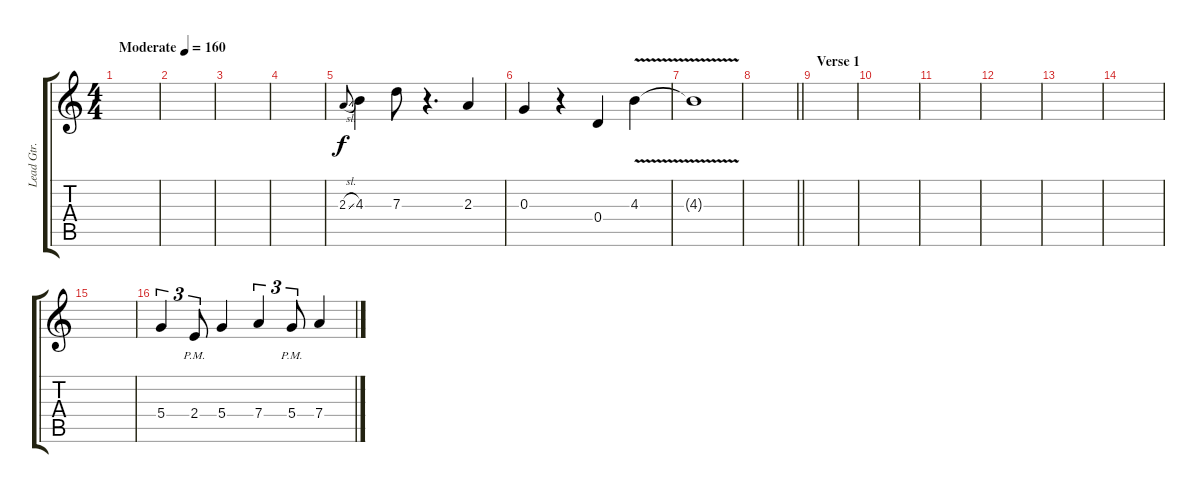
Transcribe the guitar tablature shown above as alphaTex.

\track ("Lead Gtr. 1" "Lead Gtr. ") {instrument acousticguitarsteel}
\staff {score tabs}
\tuning (E4 B3 G3 D3 A2 E2) {hide}
\ts (4 4)
\tempo (160 "Moderate")
\clef g2
\ks c
|
|
|
|
2.3{sl}.8{gr onbeat} 4.3.4 7.3.8 r.4{d} 2.3.4 |
0.3.4 r.4 0.4.4 4.3{v}.4 |
4.3{t}.1 |
\barLineRight lightlight
|
\section ("" "Verse 1")
|
|
|
|
|
|
|
5.4.4{tu (3 2) volume 6} 2.4{pm}.8{tu (3 2)} 5.4.4 7.4.4{tu (3 2)} 5.4{pm}.8{tu (3 2)} 7.4.4
